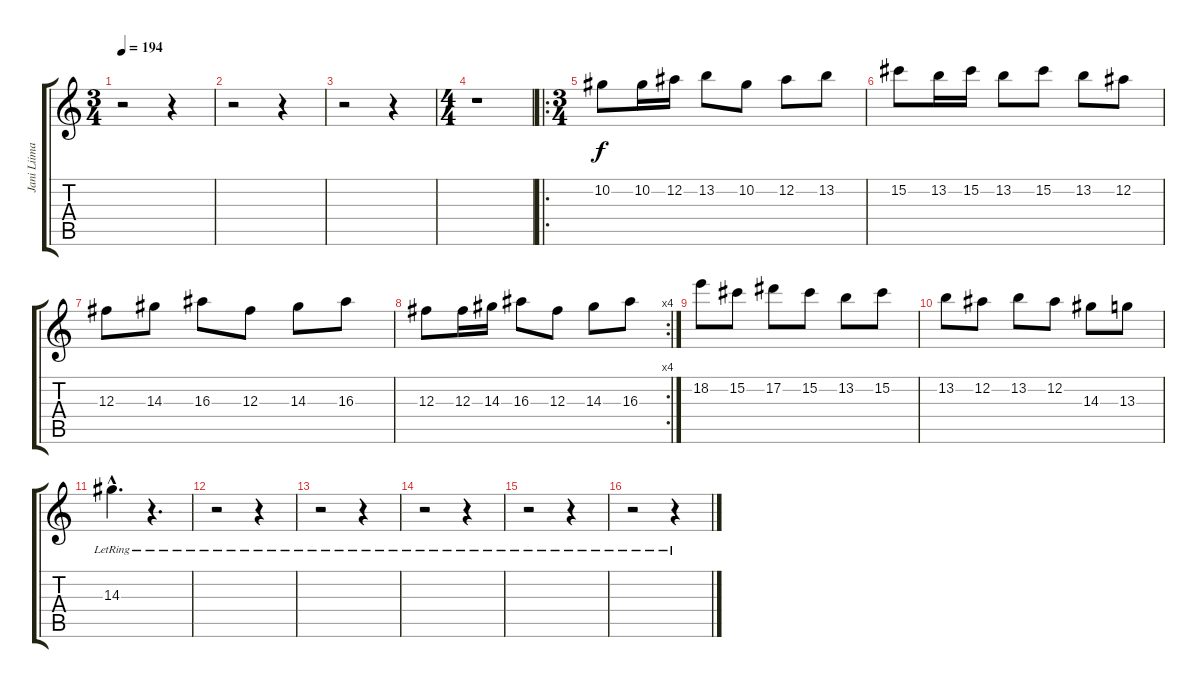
\track ("Jani Liimatainen" "Jani Liima") {instrument distortionguitar}
\staff {score tabs}
\tuning (Eb4 Bb3 Gb3 Db3 Ab2 Eb2) {hide}
\ts (3 4)
\tempo 194
\clef g2
\ks c
r.2{dy f} r.4 |
r.2 r.4 |
r.2 r.4 |
\ts (4 4)
r.1 |
\ro
\ts (3 4)
10.2.8 10.2.16 12.2.16 13.2.8 10.2.8 12.2.8 13.2.8 |
15.2.8 13.2.16 15.2.16 13.2.8 15.2.8 13.2.8 12.2.8 |
12.3.8 14.3.8 16.3.8 12.3.8 14.3.8 16.3.8 |
\rc 4
12.3.8 12.3.16 14.3.16 16.3.8 12.3.8 14.3.8 16.3.8 |
18.2.8 15.2.8 17.2.8 15.2.8 13.2.8 15.2.8 |
13.2.8 12.2.8 13.2.8 12.2.8 14.3.8 13.3.8 |
14.3{hac lr}.4{d} r.4{d} |
r.2 r.4 |
r.2 r.4 |
r.2 r.4 |
r.2 r.4 |
r.2 r.4
